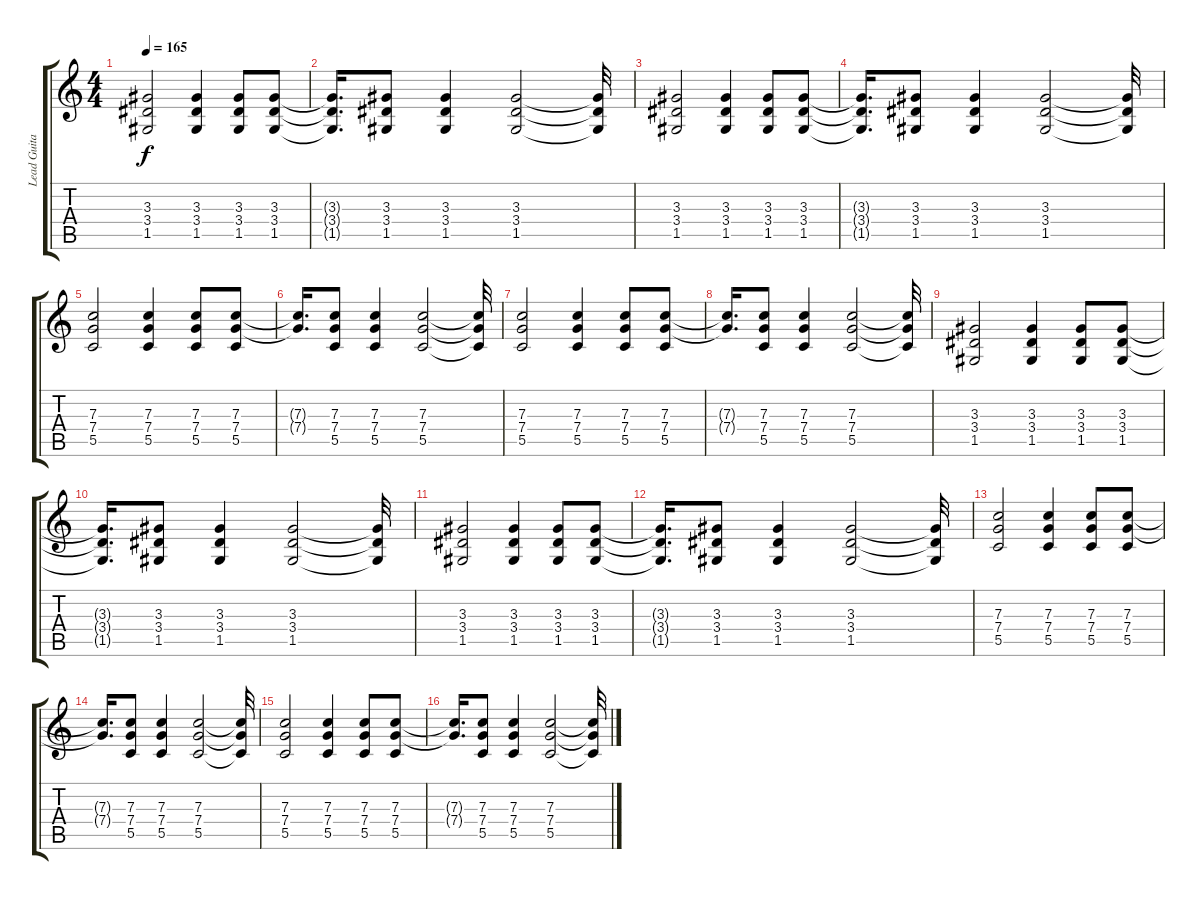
\track ("Lead Guitar" "Lead Guita") {instrument overdrivenguitar}
\staff {score tabs}
\tuning (D4 A3 F3 C3 G2 C2) {hide}
\ts (4 4)
\tempo 165
\clef g2
\ks c
(3.3 3.4 1.5).2{dy f} (3.3 3.4 1.5).4 (3.3 3.4 1.5).8 (3.3 3.4 1.5).8 |
(3.3{t} 3.4{t} 1.5{t}).16{d} (3.3 3.4 1.5).8 (3.3 3.4 1.5).4 (3.3 3.4 1.5).2 (3.3{t} 3.4{t} 1.5{t}).32 |
(3.3 3.4 1.5).2 (3.3 3.4 1.5).4 (3.3 3.4 1.5).8 (3.3 3.4 1.5).8 |
(3.3{t} 3.4{t} 1.5{t}).16{d} (3.3 3.4 1.5).8 (3.3 3.4 1.5).4 (3.3 3.4 1.5).2 (3.3{t} 3.4{t} 1.5{t}).32 |
(7.3 7.4 5.5).2 (7.3 7.4 5.5).4 (7.3 7.4 5.5).8 (7.3 7.4 5.5).8 |
(7.3{t} 7.4{t}).16{d} (7.3 7.4 5.5).8 (7.3 7.4 5.5).4 (7.3 7.4 5.5).2 (7.3{t} 7.4{t} 5.5{t}).32 |
(7.3 7.4 5.5).2 (7.3 7.4 5.5).4 (7.3 7.4 5.5).8 (7.3 7.4 5.5).8 |
(7.3{t} 7.4{t}).16{d} (7.3 7.4 5.5).8 (7.3 7.4 5.5).4 (7.3 7.4 5.5).2 (7.3{t} 7.4{t} 5.5{t}).32 |
(3.3 3.4 1.5).2 (3.3 3.4 1.5).4 (3.3 3.4 1.5).8 (3.3 3.4 1.5).8 |
(3.3{t} 3.4{t} 1.5{t}).16{d} (3.3 3.4 1.5).8 (3.3 3.4 1.5).4 (3.3 3.4 1.5).2 (3.3{t} 3.4{t} 1.5{t}).32 |
(3.3 3.4 1.5).2 (3.3 3.4 1.5).4 (3.3 3.4 1.5).8 (3.3 3.4 1.5).8 |
(3.3{t} 3.4{t} 1.5{t}).16{d} (3.3 3.4 1.5).8 (3.3 3.4 1.5).4 (3.3 3.4 1.5).2 (3.3{t} 3.4{t} 1.5{t}).32 |
(7.3 7.4 5.5).2 (7.3 7.4 5.5).4 (7.3 7.4 5.5).8 (7.3 7.4 5.5).8 |
(7.3{t} 7.4{t}).16{d} (7.3 7.4 5.5).8 (7.3 7.4 5.5).4 (7.3 7.4 5.5).2 (7.3{t} 7.4{t} 5.5{t}).32 |
(7.3 7.4 5.5).2 (7.3 7.4 5.5).4 (7.3 7.4 5.5).8 (7.3 7.4 5.5).8 |
(7.3{t} 7.4{t}).16{d} (7.3 7.4 5.5).8 (7.3 7.4 5.5).4 (7.3 7.4 5.5).2 (7.3{t} 7.4{t} 5.5{t}).32
